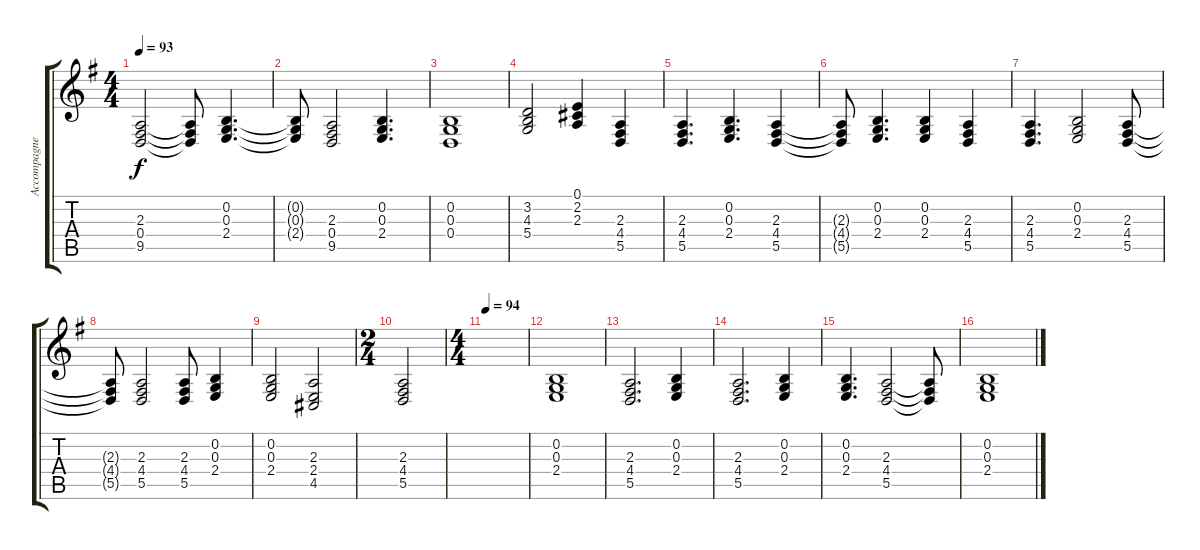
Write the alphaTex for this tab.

\track ("Accompagnement" "Accompagne") {instrument stringensemble2}
\staff {score tabs}
\tuning (E4 B3 G3 D3 A2 E2) {hide}
\ts (4 4)
\tempo 93
\clef g2
\ks g
(2.3 0.4 9.5).2{dy f} (2.3{t} 0.4{t} 9.5{t}).8 (0.2 0.3 2.4).4{d} |
(0.2{t} 0.3{t} 2.4{t}).8 (2.3 0.4 9.5).2 (0.2 0.3 2.4).4{d} |
(0.2 0.3 0.4).1 |
(3.2 4.3 5.4).2 (0.1 2.2 2.3).4 (2.3 4.4 5.5).4 |
(2.3 4.4 5.5).4{d} (0.2 0.3 2.4).4{d} (2.3 4.4 5.5).4 |
(2.3{t} 4.4{t} 5.5{t}).8 (0.2 0.3 2.4).4{d} (0.2 0.3 2.4).4 (2.3 4.4 5.5).4 |
(2.3 4.4 5.5).4{d} (0.2 0.3 2.4).2 (2.3 4.4 5.5).8 |
(2.3{t} 4.4{t} 5.5{t}).8 (2.3 4.4 5.5).2 (2.3 4.4 5.5).8 (0.2 0.3 2.4).4 |
(0.2 0.3 2.4).2 (2.3 2.4 4.5).2 |
\ts (2 4)
(2.3 4.4 5.5).2 |
\ts (4 4)
\tempo 94
|
(0.2 0.3 2.4).1 |
(2.3 4.4 5.5).2{d} (0.2 0.3 2.4).4 |
(2.3 4.4 5.5).2{d} (0.2 0.3 2.4).4 |
(0.2 0.3 2.4).4{d} (2.3 4.4 5.5).2 (2.3{t} 4.4{t} 5.5{t}).8 |
(0.2 0.3 2.4).1
